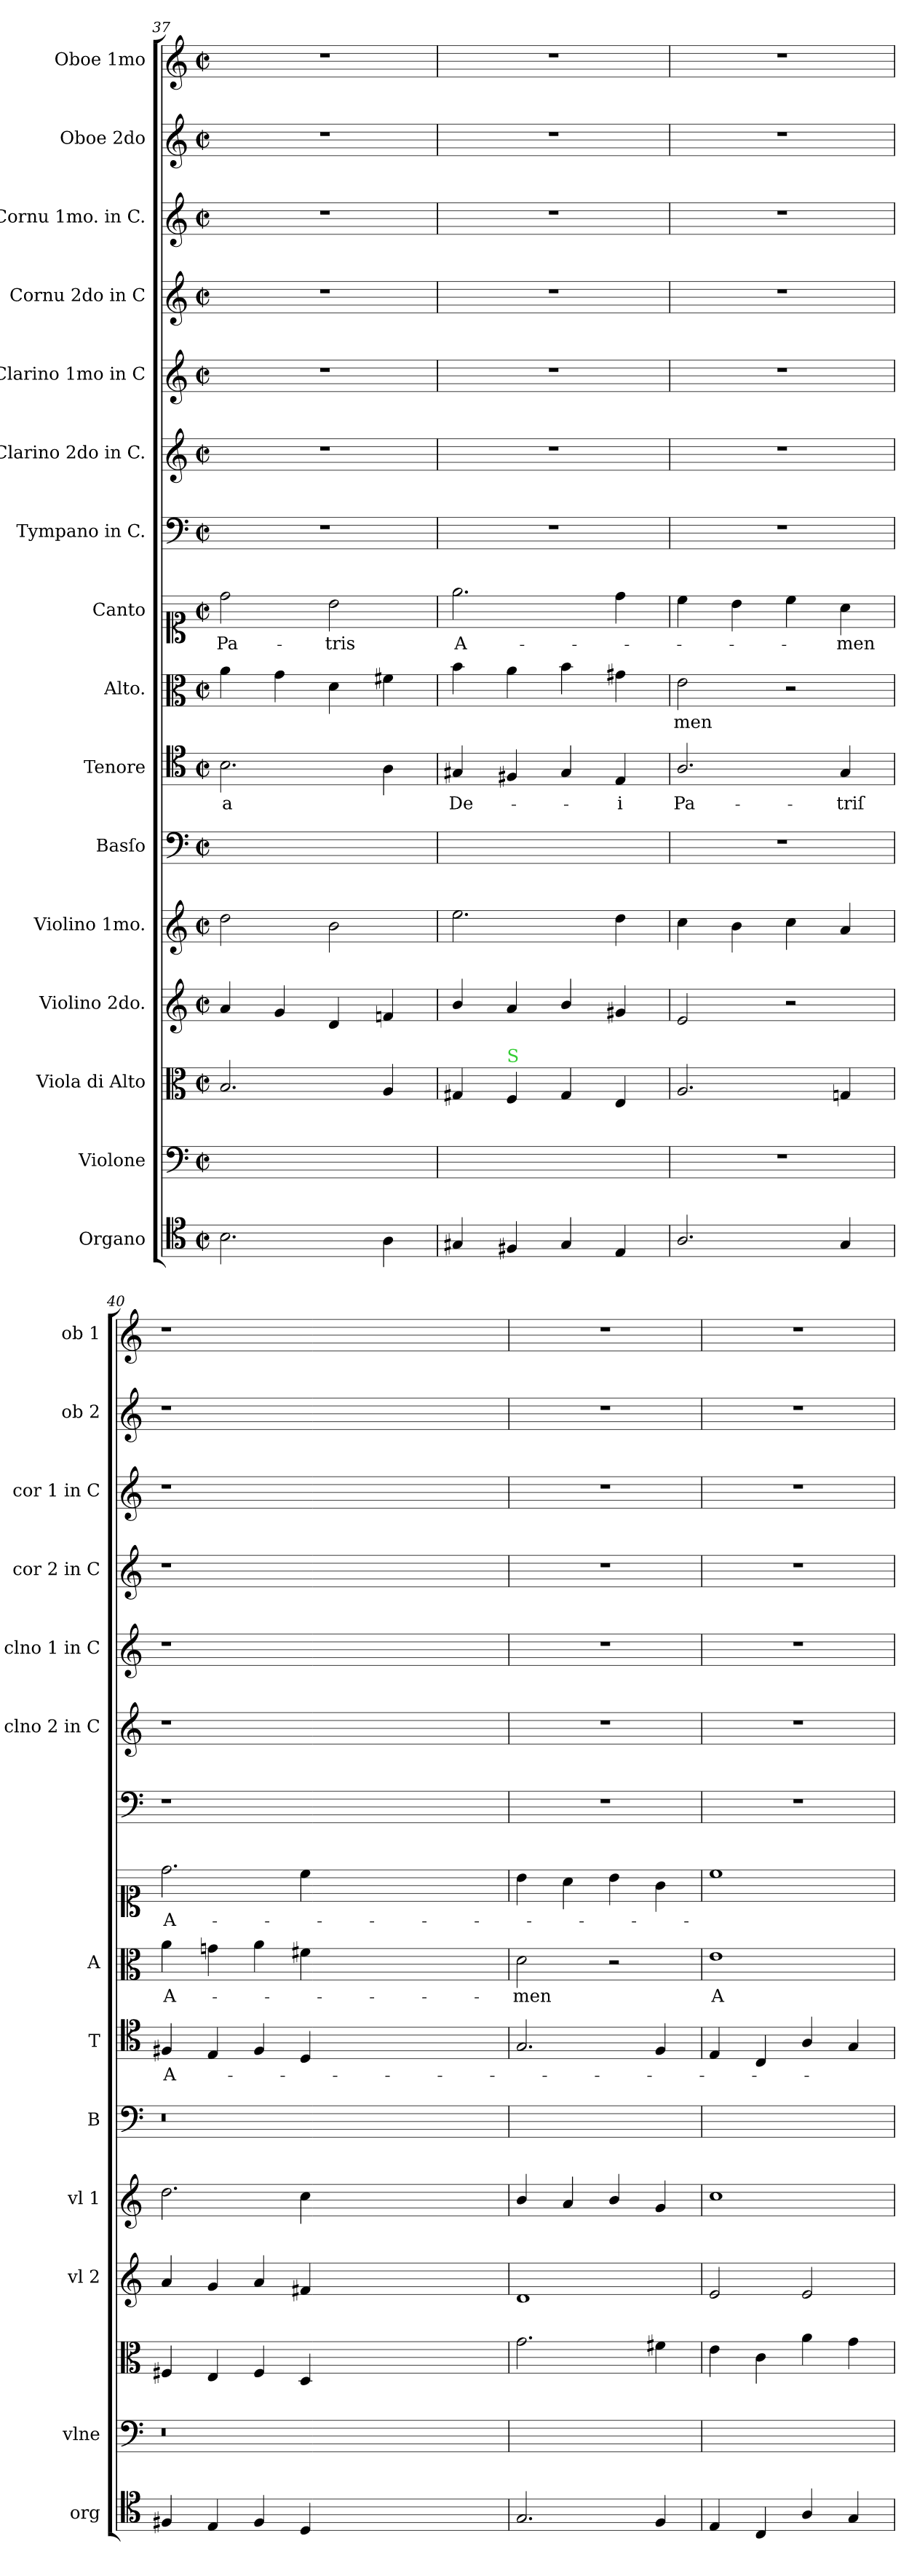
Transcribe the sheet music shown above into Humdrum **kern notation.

**kern	**kern	**kern	**kern	**kern	**kern	**kern	**text	**kern	**text	**kern	**text	**kern	**kern	**kern	**kern	**kern	**kern	**kern
*part16	*part15	*part14	*part13	*part12	*part11	*part10	*part10	*part9	*part9	*part8	*part8	*part7	*part6	*part5	*part4	*part3	*part2	*part1
*staff16	*staff15	*staff14	*staff13	*staff12	*staff11	*staff10	*staff10	*staff9	*staff9	*staff8	*staff8	*staff7	*staff6	*staff5	*staff4	*staff3	*staff2	*staff1
*I"Organo	*I"Violone	*I"Viola di Alto	*I"Violino 2do.	*I"Violino 1mo.	*I"Basſo	*I"Tenore	*	*I"Alto.	*	*I"Canto	*	*I"Tympano in C.	*I"Clarino 2do in C.	*I"Clarino 1mo in C	*I"Cornu 2do in C	*I"Cornu 1mo. in C.	*I"Oboe 2do	*I"Oboe 1mo
*I'org	*I'vlne	*	*I'vl 2	*I'vl 1	*I'B	*I'T	*	*I'A	*	*	*	*	*I'clno 2 in C	*I'clno 1 in C	*I'cor 2 in C	*I'cor 1 in C	*I'ob 2	*I'ob 1
*clefC4	*clefF4	*clefC3	*clefG2	*clefG2	*clefF4	*clefC4	*	*clefC3	*	*clefC1	*	*clefF4	*clefG2	*clefG2	*clefG2	*clefG2	*clefG2	*clefG2
*k[]	*k[]	*k[]	*k[]	*k[]	*k[]	*k[]	*	*k[]	*	*k[]	*	*k[]	*k[]	*k[]	*k[]	*k[]	*k[]	*k[]
*C:	*C:	*C:	*C:	*C:	*C:	*C:	*	*C:	*	*C:	*	*C:	*C:	*C:	*C:	*C:	*C:	*C:
*M2/2	*M2/2	*M2/2	*M2/2	*M2/2	*M2/2	*M2/2	*	*M2/2	*	*M2/2	*	*M2/2	*M2/2	*M2/2	*M2/2	*M2/2	*M2/2	*M2/2
*met(c|)	*met(c|)	*met(c|)	*met(c|)	*met(c|)	*met(c|)	*met(c|)	*	*met(c|)	*	*met(c|)	*	*met(c|)	*met(c|)	*met(c|)	*met(c|)	*met(c|)	*met(c|)	*met(c|)
=37	=37	=37	=37	=37	=37	=37	=37	=37	=37	=37	=37	=37	=37	=37	=37	=37	=37	=37
2.B\	1ryy	2.B/	4a/	2dd\	1ryy	2.B\	-a	4a\	.	2dd\	Pa-	1r	1r	1r	1r	1r	1r	1r
.	.	.	4g/	.	.	.	.	4g\	.	.	.	.	.	.	.	.	.	.
.	.	.	4d/	2b\	.	.	.	4d\	.	2b\	-tris	.	.	.	.	.	.	.
4A\	.	4A/	4fn/	.	.	4A\	.	4f#X\	.	.	.	.	.	.	.	.	.	.
=38	=38	=38	=38	=38	=38	=38	=38	=38	=38	=38	=38	=38	=38	=38	=38	=38	=38	=38
4G#X/	1ryy	4G#X/	4b/	2.ee\	1ryy	4G#X/	De-	4b\	.	2.ee\	A-	1r	1r	1r	1r	1r	1r	1r
!	!	!LO:TX:a:color=limegreen:t=S	!	!	!	!	!	!	!	!	!	!	!	!	!	!	!	!
4F#X/	.	4F/	4a/	.	.	4F#X/	.	4a\	.	.	.	.	.	.	.	.	.	.
4G#/	.	4G#/	4b/	.	.	4G#/	.	4b\	.	.	.	.	.	.	.	.	.	.
4E/	.	4E/	4g#X/	4dd\	.	4E/	-i	4g#X\	.	4dd\	.	.	.	.	.	.	.	.
=39	=39	=39	=39	=39	=39	=39	=39	=39	=39	=39	=39	=39	=39	=39	=39	=39	=39	=39
2.A/	1r	2.A/	2e/	4cc\	1r	2.A/	Pa-	2e\	-men	4cc\	.	1r	1r	1r	1r	1r	1r	1r
.	.	.	.	4b\	.	.	.	.	.	4b\	.	.	.	.	.	.	.	.
.	.	.	2r	4cc\	.	.	.	2r	.	4cc\	.	.	.	.	.	.	.	.
4G/	.	4Gn/	.	4a/	.	4G/	-triſ	.	.	4a\	-men	.	.	.	.	.	.	.
=40	=40	=40	=40	=40	=40	=40	=40	=40	=40	=40	=40	=40	=40	=40	=40	=40	=40	=40
4F#X/	0.r	4F#X/	4a/	2.dd\	0.r	4F#X/	A-	4a\	A-	2.dd\	A-	1r	1r	1r	1r	1r	1r	1r
4E/	.	4E/	4g/	.	.	4E/	.	4gn\	.	.	.	.	.	.	.	.	.	.
4F#/	.	4F#/	4a/	.	.	4F#/	.	4a\	.	.	.	.	.	.	.	.	.	.
4D/	.	4D/	4f#X/	4cc\	.	4D/	.	4f#X\	.	4cc\	.	.	.	.	.	.	.	.
0ryy	.	0ryy	0ryy	0ryy	.	0ryy	.	0ryy	.	0ryy	.	0ryy	0ryy	0ryy	0ryy	0ryy	0ryy	0ryy
=41	=41	=41	=41	=41	=41	=41	=41	=41	=41	=41	=41	=41	=41	=41	=41	=41	=41	=41
2.G/	1ryy	2.g\	1d	4b/	1ryy	2.G/	.	2d\	-men	4b\	.	1r	1r	1r	1r	1r	1r	1r
.	.	.	.	4a/	.	.	.	.	.	4a\	.	.	.	.	.	.	.	.
.	.	.	.	4b/	.	.	.	2r	.	4b\	.	.	.	.	.	.	.	.
4F/	.	4f#X\	.	4g/	.	4F/	.	.	.	4g\	.	.	.	.	.	.	.	.
=42	=42	=42	=42	=42	=42	=42	=42	=42	=42	=42	=42	=42	=42	=42	=42	=42	=42	=42
4E/	1ryy	4e\	2e/	1cc	1ryy	4E/	.	1e	A-	1cc	.	1r	1r	1r	1r	1r	1r	1r
4C/	.	4c\	.	.	.	4C/	.	.	.	.	.	.	.	.	.	.	.	.
4A/	.	4a\	2e/	.	.	4A/	.	.	.	.	.	.	.	.	.	.	.	.
4G/	.	4g\	.	.	.	4G/	.	.	.	.	.	.	.	.	.	.	.	.
=	=	=	=	=	=	=	=	=	=	=	=	=	=	=	=	=	=	=
*-	*-	*-	*-	*-	*-	*-	*-	*-	*-	*-	*-	*-	*-	*-	*-	*-	*-	*-
